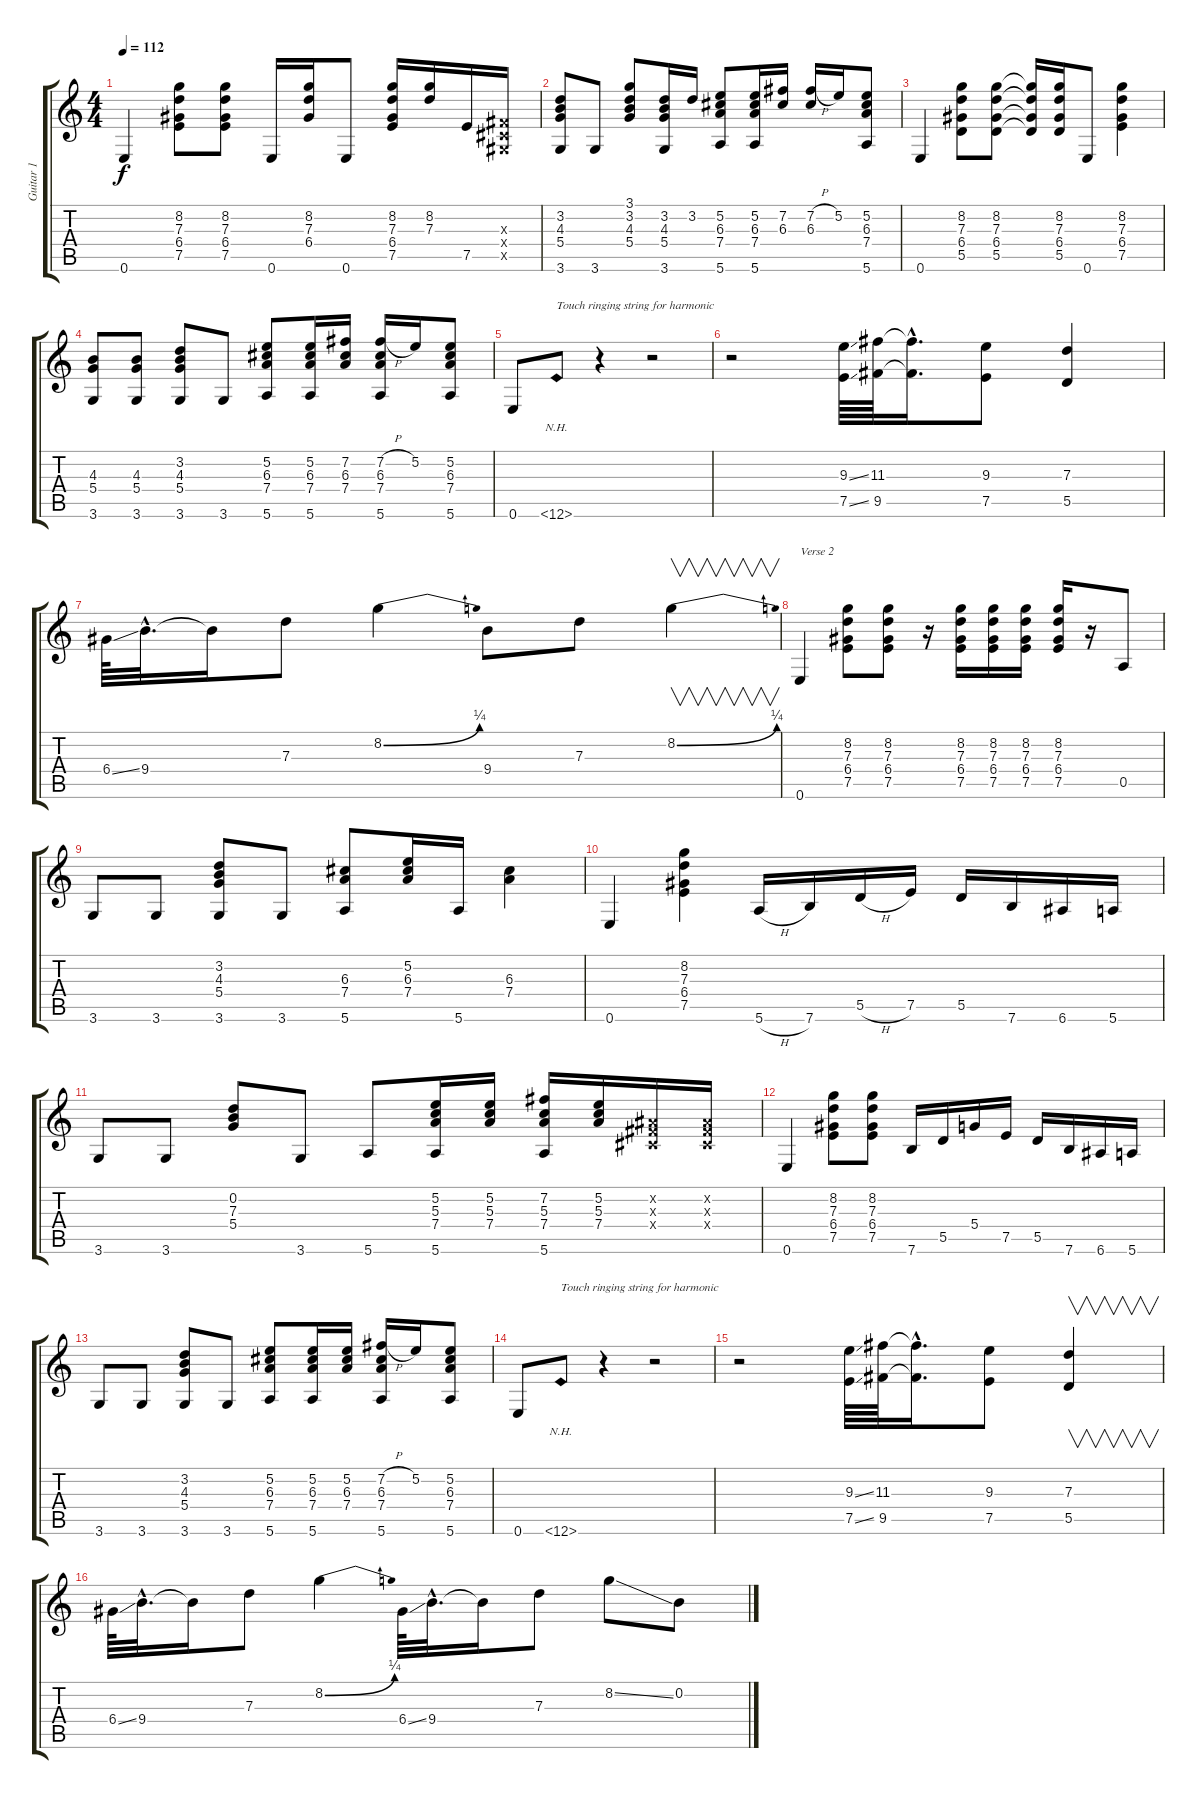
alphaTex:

\track ("Guitar 1" "Guitar 1") {instrument distortionguitar}
\staff {score tabs}
\tuning (E4 B3 G3 D3 A2 E2) {hide}
\ts (4 4)
\tempo 112
\clef g2
\ks c
0.6.4{dy f} (8.2 7.3 6.4 7.5).8 (8.2 7.3 6.4 7.5).8 0.6.16 (8.2 7.3 6.4).16 0.6.8 (8.2 7.3 6.4 7.5).16 (8.2 7.3).16 7.5.16 (-1.3{x} -1.4{x} -1.5{x}).16 |
(3.2 4.3 5.4 3.6).8 3.6.8 (3.1 3.2 4.3 5.4).8 (3.2 4.3 5.4 3.6).16 3.2.16 (5.2 6.3 7.4 5.6).8 (5.2 6.3 7.4 5.6).16 (7.2 6.3).16 (7.2{h} 6.3).16 5.2.16 (5.2 6.3 7.4 5.6).8 |
0.6.4 (8.2 7.3 6.4 5.5).8 (8.2 7.3 6.4 5.5).8 (8.2{t} 7.3{t} 6.4{t} 5.5{t}).16 (8.2 7.3 6.4 5.5).16 0.6.8 (8.2 7.3 6.4 7.5).4 |
(4.3 5.4 3.6).8 (4.3 5.4 3.6).8 (3.2 4.3 5.4 3.6).8 3.6.8 (5.2 6.3 7.4 5.6).8 (5.2 6.3 7.4 5.6).16 (7.2 6.3 7.4).16 (7.2{h} 6.3 7.4 5.6).16 5.2.16 (5.2 6.3 7.4 5.6).8 |
0.6.8 6.6{nh}.8{txt "Touch ringing string for harmonic"} r.4 r.2 |
r.2 (9.3{ss} 7.5{ss}).64 (11.3 9.5).64 (11.3{hac t} 9.5{hac t}).16{d} (9.3 7.5).8 (7.3 5.5).4 |
6.4{ss}.64 9.4{hac}.32{d} 9.4{t}.16 7.3.8 8.2{be (bend 0 0 60 1)}.4 9.4.8 7.3.8 8.2{be (bend 0 0 60 1)}.4{v} |
0.6.4{txt "Verse 2"} (8.2 7.3 6.4 7.5).8 (8.2 7.3 6.4 7.5).8 r.16 (8.2 7.3 6.4 7.5).16 (8.2 7.3 6.4 7.5).16 (8.2 7.3 6.4 7.5).16 (8.2 7.3 6.4 7.5).16 r.16 0.5.8 |
3.6.8 3.6.8 (3.2 4.3 5.4 3.6).8 3.6.8 (6.3 7.4 5.6).8 (5.2 6.3 7.4).16 5.6.16 (6.3 7.4).4 |
0.6.4 (8.2 7.3 6.4 7.5).4 5.6{h}.16 7.6.16 5.5{h}.16 7.5.16 5.5.16 7.6.16 6.6.16 5.6.16 |
3.6.8 3.6.8 (0.2 7.3 5.4).8 3.6.8 5.6.8 (5.2 5.3 7.4 5.6).16 (5.2 5.3 7.4).16 (7.2 5.3 7.4 5.6).16 (5.2 5.3 7.4).16 (-1.2{x} -1.3{x} -1.4{x}).16 (-1.2{x} -1.3{x} -1.4{x}).16 |
0.6.4 (8.2 7.3 6.4 7.5).8 (8.2 7.3 6.4 7.5).8 7.6.16 5.5.16 5.4.16 7.5.16 5.5.16 7.6.16 6.6.16 5.6.16 |
3.6.8 3.6.8 (3.2 4.3 5.4 3.6).8 3.6.8 (5.2 6.3 7.4 5.6).8 (5.2 6.3 7.4 5.6).16 (5.2 6.3 7.4).16 (7.2{h} 6.3 7.4 5.6).16 5.2.16 (5.2 6.3 7.4 5.6).8 |
0.6.8 6.6{nh}.8{txt "Touch ringing string for harmonic"} r.4 r.2 |
r.2 (9.3{ss} 7.5{ss}).64 (11.3 9.5).64 (11.3{hac t} 9.5{hac t}).16{d} (9.3 7.5).8 (7.3 5.5).4{v} |
6.4{ss}.64 9.4{hac}.32{d} 9.4{t}.16 7.3.8 8.2{be (bend 0 0 60 1)}.4 6.4{ss}.64 9.4{hac}.32{d} 9.4{t}.16 7.3.8 8.2{ss}.8 0.2.8
